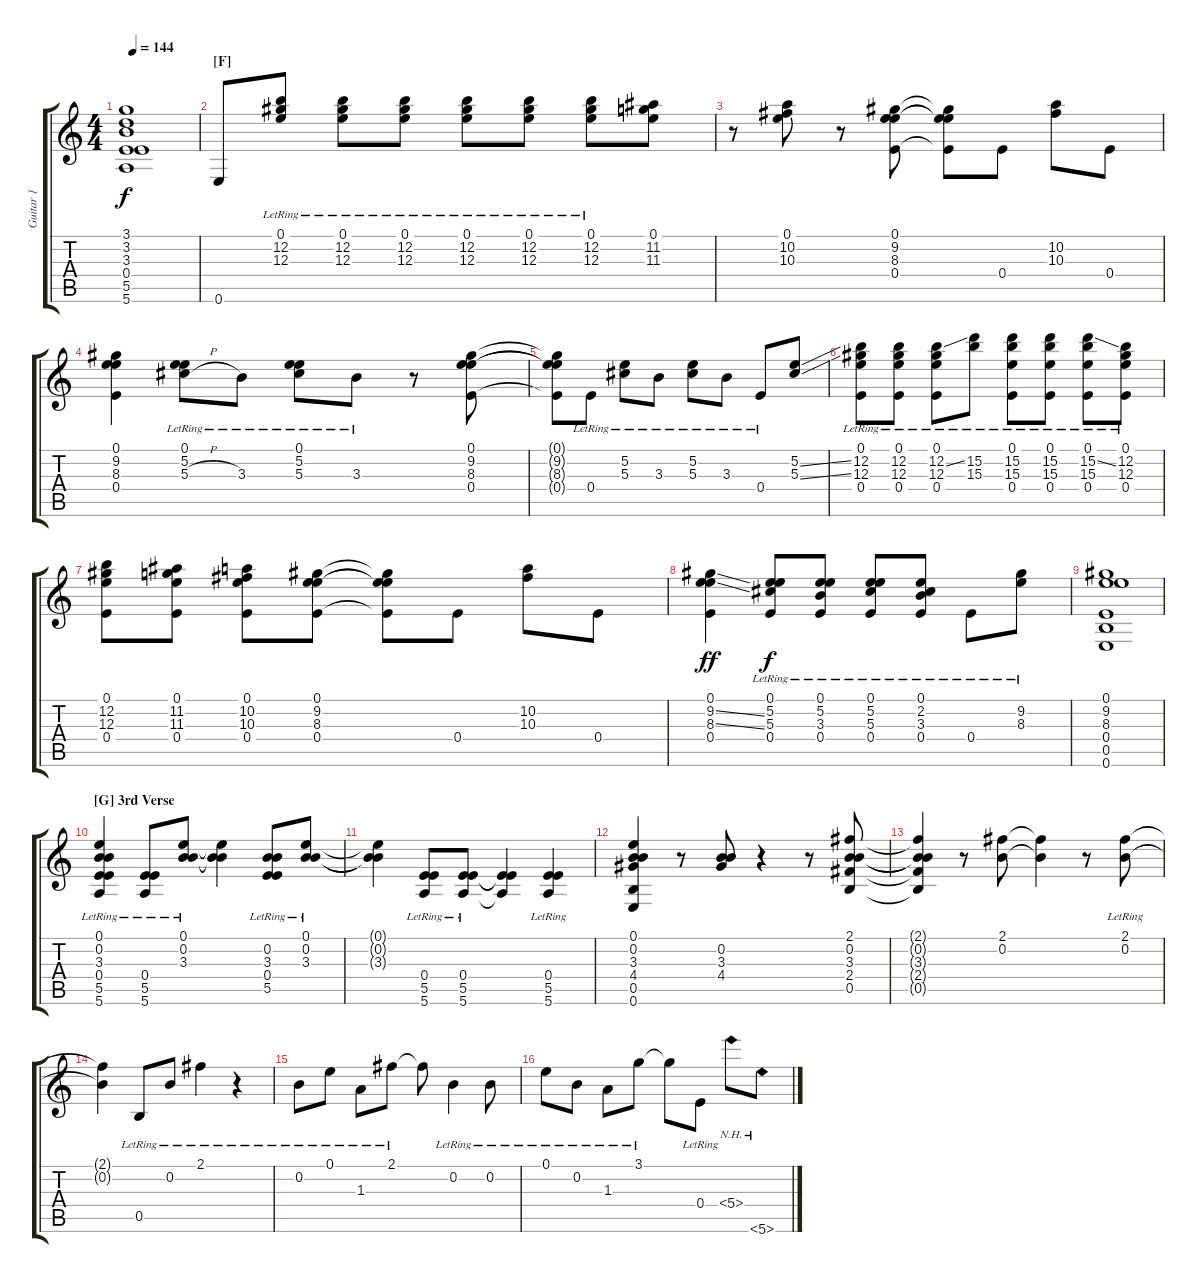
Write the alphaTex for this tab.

\track ("Guitar 1" "Guitar 1") {instrument acousticguitarsteel}
\staff {score tabs}
\tuning (E4 B3 Ab3 E3 B2 E2) {hide}
\ts (4 4)
\tempo 144
\clef g2
\ks c
(3.1 3.2 3.3 0.4 5.5 5.6).1{dy f} |
\section ("" "[F]")
0.6.8 (0.1{lr} 12.2{lr} 12.3{lr}).8 (0.1{lr} 12.2{lr} 12.3{lr}).8 (0.1{lr} 12.2{lr} 12.3{lr}).8 (0.1{lr} 12.2{lr} 12.3{lr}).8 (0.1{lr} 12.2{lr} 12.3{lr}).8 (0.1{lr} 12.2{lr} 12.3{lr}).8 (0.1 11.2 11.3).8 |
r.8 (0.1 10.2 10.3).8 r.8 (0.1 9.2 8.3 0.4).8 (0.1{t} 9.2{t} 8.3{t} 0.4{t}).8 0.4.8 (10.2 10.3).8 0.4.8 |
(0.1 9.2 8.3 0.4).4 (0.1{lr} 5.2{lr} 5.3{h}).8 3.3{lr}.8 (0.1{lr} 5.2{lr} 5.3{lr}).8 3.3{lr}.8 r.8 (0.1 9.2 8.3 0.4).8 |
(0.1{t} 9.2{t} 8.3{t} 0.4{t}).8 0.4{lr}.8 (5.2{lr} 5.3{lr}).8 3.3{lr}.8 (5.2{lr} 5.3{lr}).8 3.3{lr}.8 0.4{lr}.8 (5.2{ss} 5.3{ss}).8 |
(0.1{lr} 12.2{lr} 12.3{lr} 0.4{lr}).8 (0.1{lr} 12.2{lr} 12.3{lr} 0.4{lr}).8 (0.1{lr} 12.2{ss} 12.3{lr} 0.4{lr}).8 (15.2{lr} 15.3).8 (0.1{lr} 15.2{lr} 15.3{lr} 0.4{lr}).8 (0.1{lr} 15.2{lr} 15.3{lr} 0.4{lr}).8 (0.1{lr} 15.2{ss} 15.3{lr} 0.4{lr}).8 (0.1{lr} 12.2{lr} 12.3 0.4{lr}).8 |
(0.1 12.2 12.3 0.4).8 (0.1 11.2 11.3 0.4).8 (0.1 10.2 10.3 0.4).8 (0.1 9.2 8.3 0.4).8 (0.1{t} 9.2{t} 8.3{t} 0.4{t}).8 0.4.8 (10.2 10.3).8 0.4.8 |
(0.1 9.2{ss} 8.3{ss} 0.4).4{dy ff} (0.1{lr} 5.2{lr} 5.3{lr} 0.4{lr}).8{dy f} (0.1{lr} 5.2{lr} 3.3{lr} 0.4{lr}).8 (0.1{lr} 5.2{lr} 5.3{lr} 0.4{lr}).8 (0.1{lr} 2.2{lr} 3.3{lr} 0.4{lr}).8 0.4{lr}.8 (9.2{lr} 8.3{lr}).8 |
(0.1 9.2 8.3 0.4 0.5 0.6).1 |
\section ("" "[G] 3rd Verse")
(0.1{lr} 0.2{lr} 3.3{lr} 0.4{lr} 5.5{lr} 5.6{lr}).4 (0.4{lr} 5.5{lr} 5.6{lr}).8 (0.1{lr} 0.2{lr} 3.3{lr}).8 (0.1{t} 0.2{t} 3.3{t}).4 (0.2{lr} 3.3{lr} 0.4{lr} 5.5{lr}).8 (0.1{lr} 0.2{lr} 3.3{lr}).8 |
(0.1{t} 0.2{t} 3.3{t}).4 (0.4{lr} 5.5{lr} 5.6{lr}).8 (0.4{lr} 5.5{lr} 5.6{lr}).8 (0.4{t} 5.5{t} 5.6{t}).4 (0.4{lr} 5.5{lr} 5.6{lr}).4 |
(0.1 0.2 3.3 4.4 0.5 0.6).4 r.8 (0.2 3.3 4.4).8 r.4 r.8 (2.1 0.2 3.3 2.4 0.5).8 |
(2.1{t} 0.2{t} 3.3{t} 2.4{t} 0.5{t}).4 r.8 (2.1 0.2).8 (2.1{t} 0.2{t}).4 r.8 (2.1{lr} 0.2{lr}).8 |
(2.1{t} 0.2{t}).4 0.5{lr}.8 0.2{lr}.8 2.1{lr}.4 r.4 |
0.2{lr}.8 0.1{lr}.8 1.3{lr}.8 2.1{lr}.8 2.1{t}.8 0.2{lr}.4 0.2{lr}.8 |
0.1{lr}.8 0.2{lr}.8 1.3{lr}.8 3.1{lr}.8 3.1{t}.8 0.4{lr}.8 5.4{nh}.8 5.6{nh}.8
